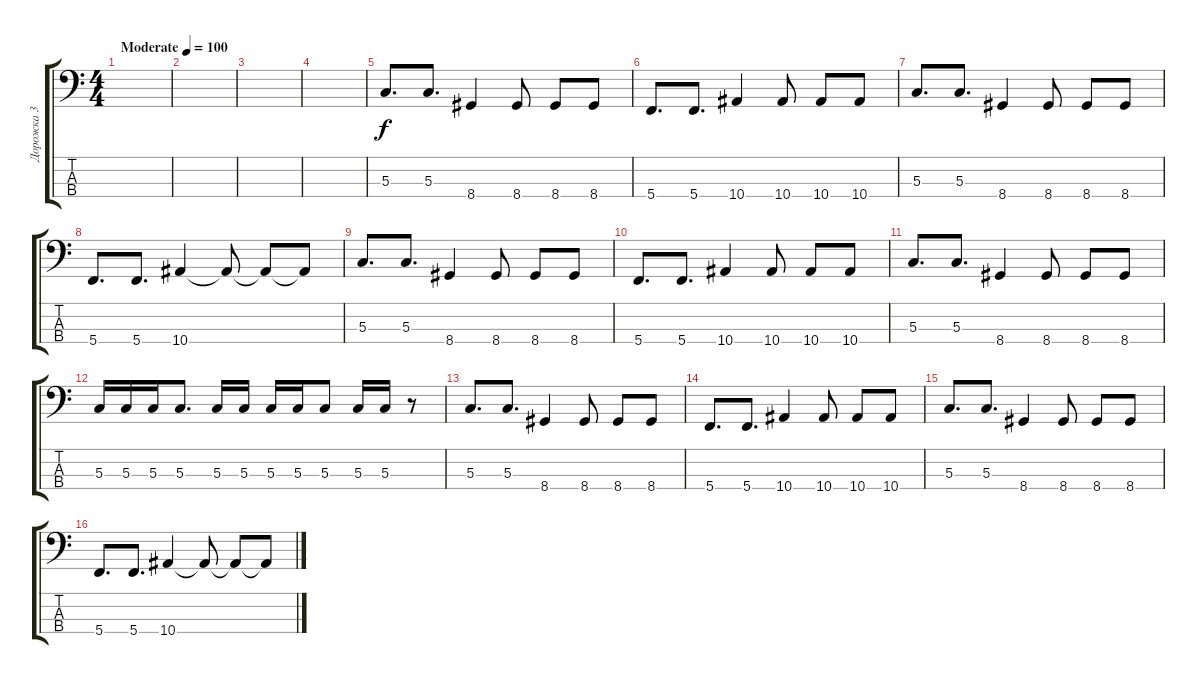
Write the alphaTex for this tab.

\track ("Дорожка 3" "Дорожка 3") {instrument electricbasspick}
\staff {score tabs}
\tuning (F2 C2 G1 C1) {hide}
\ts (4 4)
\tempo (100 "Moderate")
\clef f4
\ks c
|
|
|
|
5.3.8{d} 5.3.8{d} 8.4.4 8.4.8 8.4.8 8.4.8 |
5.4.8{d} 5.4.8{d} 10.4.4 10.4.8 10.4.8 10.4.8 |
5.3.8{d} 5.3.8{d} 8.4.4 8.4.8 8.4.8 8.4.8 |
5.4.8{d} 5.4.8{d} 10.4.4 10.4{t}.8 10.4{t}.8 10.4{t}.8 |
5.3.8{d} 5.3.8{d} 8.4.4 8.4.8 8.4.8 8.4.8 |
5.4.8{d} 5.4.8{d} 10.4.4 10.4.8 10.4.8 10.4.8 |
5.3.8{d} 5.3.8{d} 8.4.4 8.4.8 8.4.8 8.4.8 |
5.3.16 5.3.16 5.3.16 5.3.8{d} 5.3.16 5.3.16 5.3.16 5.3.16 5.3.8 5.3.16 5.3.16 r.8 |
5.3.8{d} 5.3.8{d} 8.4.4 8.4.8 8.4.8 8.4.8 |
5.4.8{d} 5.4.8{d} 10.4.4 10.4.8 10.4.8 10.4.8 |
5.3.8{d} 5.3.8{d} 8.4.4 8.4.8 8.4.8 8.4.8 |
5.4.8{d} 5.4.8{d} 10.4.4 10.4{t}.8 10.4{t}.8 10.4{t}.8
